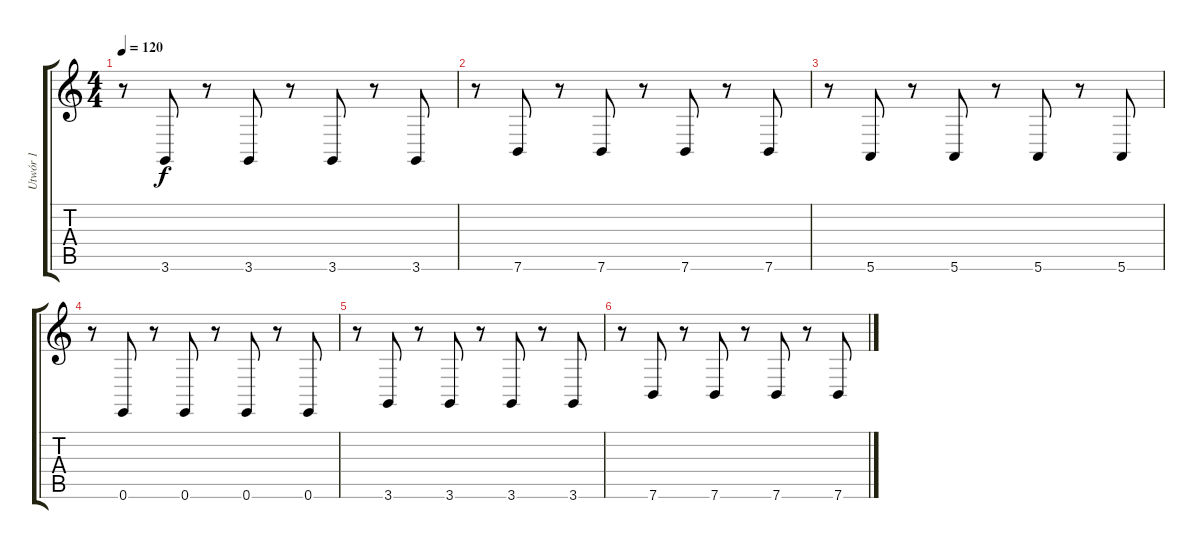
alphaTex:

\track ("Utwór 1" "Utwór 1") {instrument lead2sawtooth}
\staff {score tabs}
\tuning (E4 B3 G3 D3 A2 E2) {hide}
\ts (4 4)
\tempo 120
\clef g2
\ks c
r.8{dy f volume 8} 3.6.8 r.8 3.6.8 r.8{volume 6} 3.6.8 r.8 3.6.8 |
r.8{volume 4} 7.6.8 r.8 7.6.8 r.8{volume 2} 7.6.8 r.8 7.6.8 |
r.8{volume 0} 5.6.8 r.8 5.6.8 r.8 5.6.8 r.8 5.6.8 |
r.8 0.6.8 r.8 0.6.8 r.8 0.6.8 r.8 0.6.8 |
r.8 3.6.8 r.8 3.6.8 r.8 3.6.8 r.8 3.6.8 |
r.8 7.6.8 r.8 7.6.8 r.8 7.6.8 r.8 7.6.8
